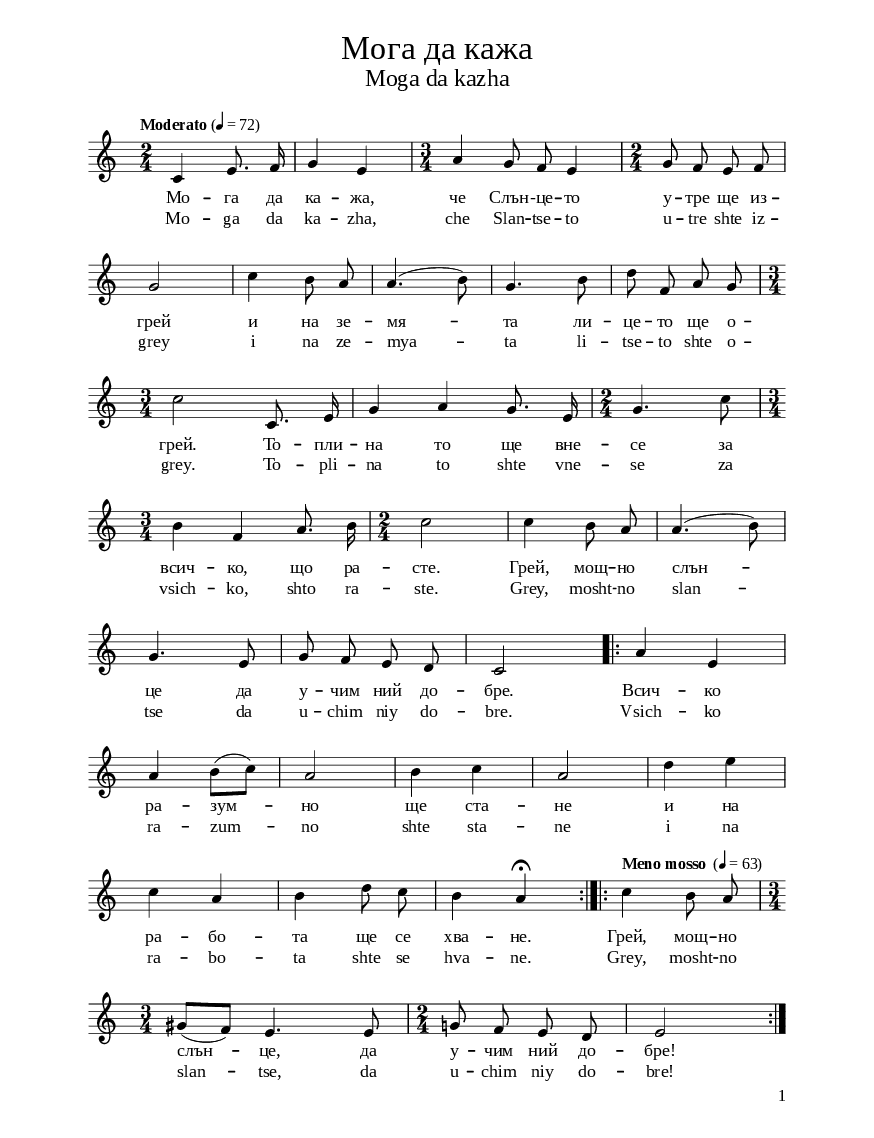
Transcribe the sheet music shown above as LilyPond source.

\version "2.24.0"

% include paper part and global functions
\include "include/globals.ily"

\bookpart {
  \include "include/bookpart-paper.ily"
  \score {
    \include "include/score-layout.ily"


    \new Voice \relative c' {
      \clef treble
      \key c \major
      \time 2/4
      \tempoFunc "Moderato" 4 "72"

      \autoBeamOff
      c4 e8. f16 | g4 e | \time 3/4 a4 g8 f8 e4 | \time 2/4 g8 f e f | \break

      g2 | c4 b8 a8 | a4. (b8) | g4. b8 | d8 f, a g | \break


      \time 3/4 c2 c,8. e16 | g4 a g8. e16 | \time 2/4 g4. c8 | \break

      \time 3/4  b4  f4  a8.  b16 | \time 2/4  | c2 | c4  b8  a8 | a4. (  b8 ) \break |

      g4.  e8 |  g8  f8  e8  d8 | c2
      | \bar ".|:" a'4  e4 \break |
      a4  b8 ( [  c8 ) ] | a2 | b4  c4 | a2 | d4  e4 \break |
      c4  a4 | b4  d8  c8 | b4  a4 ^\fermata


      \tempoFunc "Meno mosso " 4 "63"| \bar ":|.|:" c4  b8  a8 \break |

      \time 3/4  | gis8 ( [  f8 ) ]  e4.  e8 | \time 2/4  | g!8  f8  e8  d8 | e2
      \bar ":|."

    }

    \addlyrics {
      Мо -- га да ка -- жа,

      че Слън -- "-це" -- то у -- тре ще из -- грей

      и на зе -- мя -- та ли -- це -- то ще о -- грей.

      То -- пли -- на то ще вне -- се

      за всич -- ко, що ра -- сте.

      Грей, мощ -- но слън -- це

      да у -- чим ний до -- бре.

      Всич -- ко ра  -- зум  -- но ще

      ста  -- не и на ра  -- бо  -- та ще

      се хва  -- не. Грей, мощ  -- но слън

      -- це, да у  -- чим ний до  --
      бре!
    }
    \addlyrics {
      Mo -- ga da ka -- zha,

      che Slan -- tse -- to u -- tre shte iz -- grey

      i na ze -- mya -- ta li -- tse -- to shte o -- grey.

      To -- pli -- na to shte vne -- se

      za vsich -- ko, shto ra -- ste.

      Grey, mosht -- no slan -- tse

      da u -- chim niy do -- bre.

      Vsich -- ko ra  -- zum  -- no shte

      sta  -- ne i na ra  -- bo  -- ta shte

      se hva  -- ne. Grey, mosht  -- no slan

      -- tse, da u  -- chim niy do  --
      bre!
    }

    \header {
      title = \titleFunc "Мога да кажа" "Moga da kazha"
    }

    \midi{}

  } % score

  %\markup \dc-one "D.C. al Fine"
  %

  % include foreign translation(s) of the song

  %\pageBreak
  \version "2.24.0"

\markup \fill-line { \fontsize #deTitleFontSize "Ich kann sagen" }
\markup \null
\markup \null
\markup \fontsize #deCoupletFontSize {
  \hspace #10
  \override #`(baseline-skip . ,deCoupletBaselineSkip)

  \column {
      \line { " " Ich kann sagen, }

 \line { " " dass die Sonne morgen aufgehen }

 \line { " " und das Antlitz der Erde erleuchten wird.}

 \line { " " Sie wird in alles, was wächst, Wärme hineinbringen.}

 \line { " " Scheine, mächtige Sonne, damit wir gut lernen!}

 \line { " " Alle Vernünftbegabten werden sich erheben}

 \line { " " und sich an die Arbeit machen. }

 \line { " " Scheine, mächtige Sonne, damit wir gut lernen!}

 \line { " " Alles vernünftige wird sich erheben}

 \line { " " und wird sich an die Arbeit machen.}

 \line { " " Scheine, mächtige Sonne, damit wir gut lernen! }


    }


}


} % bookpart
